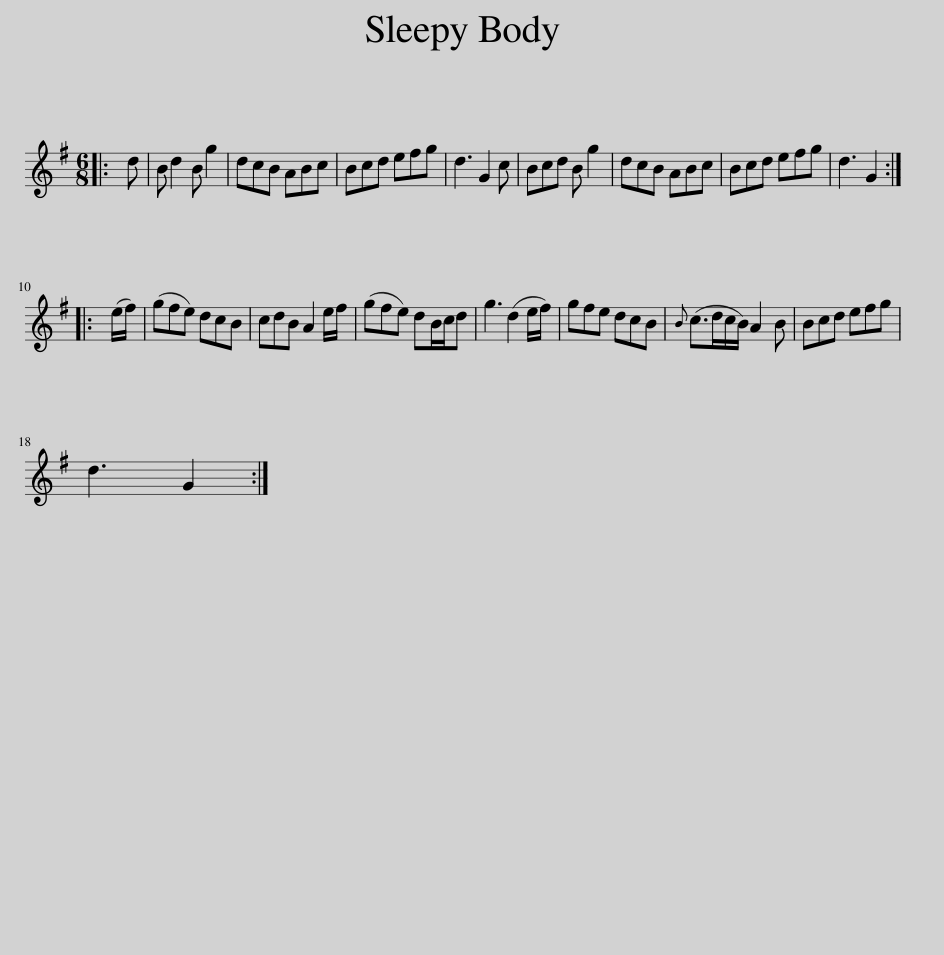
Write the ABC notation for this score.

X:1
L:1/8
M:6/8
I:linebreak $
K:G
V:1 treble
V:1
|: d | B d2 B g2 | dcB ABc | Bcd efg | d3 G2 c | %5
 Bcd B g2 | dcB ABc | Bcd efg | d3 G2 ::$ (e/f/) | %10
 (gfe) dcB | cdB A2 e/f/ | (gfe) dB/c/d | g3 (d2 e/f/) | gfe dcB | %15
{B} (c>dc/B/) A2 B | Bcd efg |$ d3 G2 :| %18
